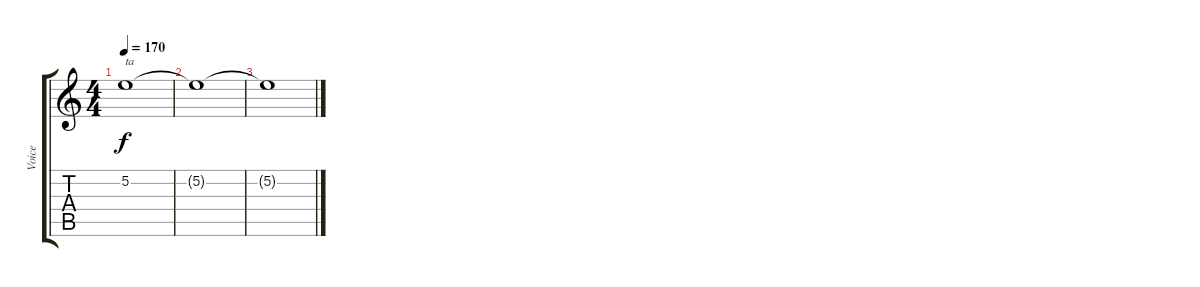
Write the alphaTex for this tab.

\track ("Voice" "Voice") {instrument contrabass}
\staff {score tabs}
\tuning (E4 B3 G3 D3 A2 E2) {hide}
\ts (4 4)
\tempo 170
\clef g2
\ks c
5.2.1{txt "ta" dy f} |
5.2{t}.1 |
5.2{t}.1{volume 0}
